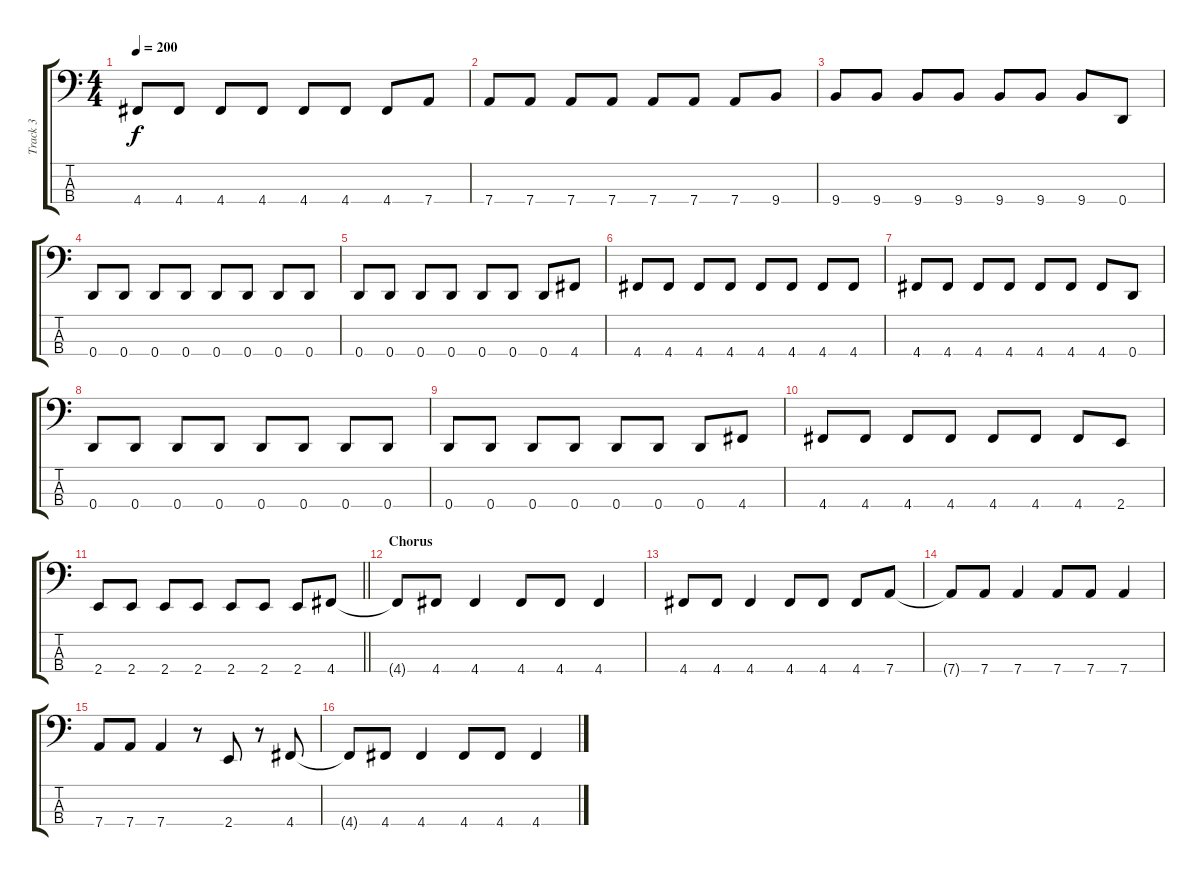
\track ("Track 3" "Track 3") {instrument electricbasspick}
\staff {score tabs}
\tuning (F2 C2 G1 D1) {hide}
\ts (4 4)
\tempo 200
\clef f4
\ks c
4.4.8{dy f} 4.4.8 4.4.8 4.4.8 4.4.8 4.4.8 4.4.8 7.4.8 |
7.4.8 7.4.8 7.4.8 7.4.8 7.4.8 7.4.8 7.4.8 9.4.8 |
9.4.8 9.4.8 9.4.8 9.4.8 9.4.8 9.4.8 9.4.8 0.4.8 |
0.4.8 0.4.8 0.4.8 0.4.8 0.4.8 0.4.8 0.4.8 0.4.8 |
0.4.8 0.4.8 0.4.8 0.4.8 0.4.8 0.4.8 0.4.8 4.4.8 |
4.4.8 4.4.8 4.4.8 4.4.8 4.4.8 4.4.8 4.4.8 4.4.8 |
4.4.8 4.4.8 4.4.8 4.4.8 4.4.8 4.4.8 4.4.8 0.4.8 |
0.4.8 0.4.8 0.4.8 0.4.8 0.4.8 0.4.8 0.4.8 0.4.8 |
0.4.8 0.4.8 0.4.8 0.4.8 0.4.8 0.4.8 0.4.8 4.4.8 |
4.4.8 4.4.8 4.4.8 4.4.8 4.4.8 4.4.8 4.4.8 2.4.8 |
\barLineRight lightlight
2.4.8 2.4.8 2.4.8 2.4.8 2.4.8 2.4.8 2.4.8 4.4.8 |
\section ("" "Chorus")
4.4{t}.8 4.4.8 4.4.4 4.4.8 4.4.8 4.4.4 |
4.4.8 4.4.8 4.4.4 4.4.8 4.4.8 4.4.8 7.4.8 |
7.4{t}.8 7.4.8 7.4.4 7.4.8 7.4.8 7.4.4 |
7.4.8 7.4.8 7.4.4 r.8 2.4.8 r.8 4.4.8 |
4.4{t}.8 4.4.8 4.4.4 4.4.8 4.4.8 4.4.4
